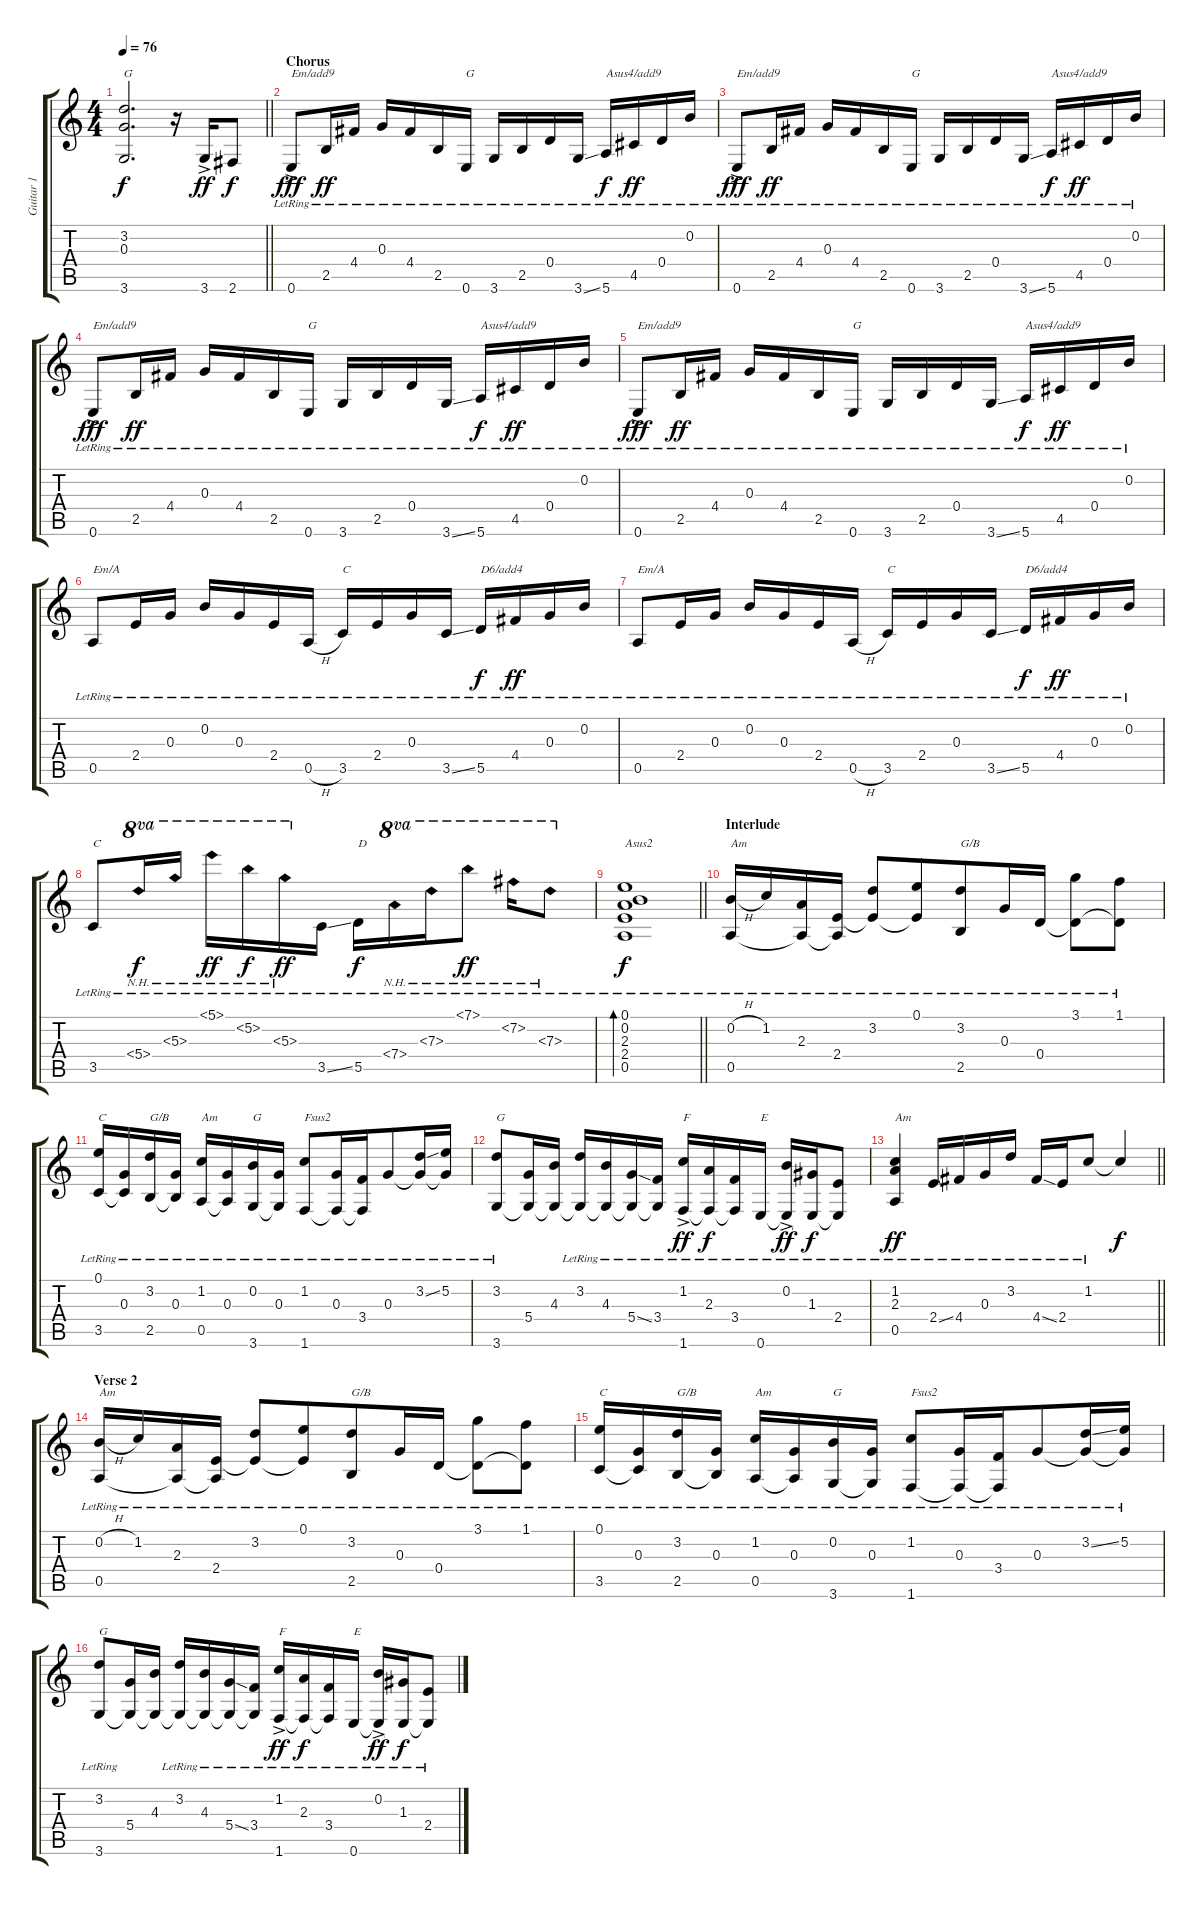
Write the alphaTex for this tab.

\track ("Guitar 1" "Guitar 1") {instrument acousticguitarnylon}
\staff {score tabs}
\tuning (E4 B3 G3 D3 A2 E2) {hide}
\ts (4 4)
\tempo 76
\clef g2
\barLineRight lightlight
\ks c
(3.2 0.3 3.6).2{d txt "G" dy f} r.16 3.6{ac}.16{dy ff} 2.6.8{dy f} |
\section ("" "Chorus")
0.6{ac lr}.8{txt "Em/add9" dy fff} 2.5{lr}.16{dy ff} 4.4{lr}.16 0.3{lr}.16 4.4{lr}.16 2.5{lr}.16 0.6{lr}.16{txt "G"} 3.6{lr}.16 2.5{lr}.16 0.4{lr}.16 3.6{ss lr}.16 5.6{lr}.16{txt "Asus4/add9" dy f} 4.5{lr}.16{dy ff} 0.4{lr}.16 0.2{lr}.16 |
0.6{ac lr}.8{txt "Em/add9" dy fff} 2.5{lr}.16{dy ff} 4.4{lr}.16 0.3{lr}.16 4.4{lr}.16 2.5{lr}.16 0.6{lr}.16{txt "G"} 3.6{lr}.16 2.5{lr}.16 0.4{lr}.16 3.6{ss lr}.16 5.6{lr}.16{txt "Asus4/add9" dy f} 4.5{lr}.16{dy ff} 0.4{lr}.16 0.2{lr}.16 |
0.6{ac lr}.8{txt "Em/add9" dy fff} 2.5{lr}.16{dy ff} 4.4{lr}.16 0.3{lr}.16 4.4{lr}.16 2.5{lr}.16 0.6{lr}.16{txt "G"} 3.6{lr}.16 2.5{lr}.16 0.4{lr}.16 3.6{ss lr}.16 5.6{lr}.16{txt "Asus4/add9" dy f} 4.5{lr}.16{dy ff} 0.4{lr}.16 0.2{lr}.16 |
0.6{ac lr}.8{txt "Em/add9" dy fff} 2.5{lr}.16{dy ff} 4.4{lr}.16 0.3{lr}.16 4.4{lr}.16 2.5{lr}.16 0.6{lr}.16{txt "G"} 3.6{lr}.16 2.5{lr}.16 0.4{lr}.16 3.6{ss lr}.16 5.6{lr}.16{txt "Asus4/add9" dy f} 4.5{lr}.16{dy ff} 0.4{lr}.16 0.2{lr}.16 |
0.5{lr}.8{txt "Em/A"} 2.4{lr}.16 0.3{lr}.16 0.2{lr}.16 0.3{lr}.16 2.4{lr}.16 0.5{h lr}.16 3.5{lr}.16{txt "C"} 2.4{lr}.16 0.3{lr}.16 3.5{ss lr}.16 5.5{lr}.16{txt "D6/add4" dy f} 4.4{lr}.16{dy ff} 0.3{lr}.16 0.2{lr}.16 |
0.5{lr}.8{txt "Em/A"} 2.4{lr}.16 0.3{lr}.16 0.2{lr}.16 0.3{lr}.16 2.4{lr}.16 0.5{h lr}.16 3.5{lr}.16{txt "C"} 2.4{lr}.16 0.3{lr}.16 3.5{ss lr}.16 5.5{lr}.16{txt "D6/add4" dy f} 4.4{lr}.16{dy ff} 0.3{lr}.16 0.2{lr}.16 |
3.5{lr}.8{txt "C"} 5.4{nh lr}.16{ot 8va dy f} 5.3{nh lr}.16{ot 8va} 5.1{nh lr}.16{ot 8va dy ff} 5.2{nh lr}.16{ot 8va dy f} 5.3{nh lr}.16{ot 8va dy ff} 3.5{ss lr}.16 5.5{lr}.16{txt "D" dy f} 7.4{nh lr}.16{ot 8va} 7.3{nh lr}.16{ot 8va} 7.1{nh lr}.8{ot 8va dy ff} 7.2{nh lr}.16{ot 8va} 7.3{nh lr}.8{ot 8va} |
\barLineRight lightlight
(0.1{lr} 0.2{lr} 2.3{lr} 2.4{lr} 0.5{lr}).1{bd 240 txt "Asus2" dy f} |
\section ("" "Interlude")
(0.2{h lr} 0.5{lr}).16{txt "Am"} 1.2{lr}.16 (2.3{lr} 0.5{t}).16 (2.4{lr} 0.5{t}).16 (3.2{lr} 2.4{t}).8 (0.1{lr} 2.4{t}).8{beam merge} (3.2{lr} 2.5{lr}).8{txt "G/B" beam merge} 0.3{lr}.16 0.4{lr}.16 (3.1{lr} 0.4{t}).8 (1.1{lr} 0.4{t}).8 |
(0.1{lr} 3.5{lr}).16{txt "C"} (0.3{lr} 3.5{t}).16 (3.2{lr} 2.5{lr}).16{txt "G/B"} (0.3{lr} 2.5{t}).16 (1.2{lr} 0.5{lr}).16{txt "Am"} (0.3{lr} 0.5{t}).16 (0.2{lr} 3.6{lr}).16{txt "G"} (0.3{lr} 3.6{t}).16 (1.2{lr} 1.6{lr}).8{txt "Fsus2"} (0.3{lr} 1.6{t}).16 (3.4{lr} 1.6{t}).16{beam merge} 0.3{lr}.8 (3.2{ss lr} 0.3{t}).16 (5.2{lr} 0.3{t}).16 |
(3.2{lr} 3.6{lr}).8{txt "G"} (5.4 3.6{t}).16{beam merge} (4.3 3.6{t}).16 (3.2{lr} 3.6{t}).16 (4.3{lr} 3.6{t}).16{beam merge} (5.4{ss lr} 3.6{t}).16 (3.4{lr} 3.6{t}).16 (1.2{ac lr} 1.6{lr}).16{txt "F" dy ff beam merge} (2.3{lr} 1.6{t}).16{dy f} (3.4{lr} 1.6{t}).16{beam merge} 0.6{lr}.16{txt "E"} (0.2{ac lr} 0.6{t}).16{dy ff} (1.3{lr} 0.6{t}).16{dy f} (2.4{lr} 0.6{t}).8 |
\barLineRight lightlight
(1.2{lr} 2.3{lr} 0.5{lr}).4{txt "Am" dy ff} 2.4{ss lr}.16 4.4{lr}.16 0.3{lr}.16 3.2{lr}.16 4.4{ss lr}.16 2.4{lr}.16 1.2{lr}.8{beam merge} 1.2{t}.4{dy f} |
\section ("" "Verse 2")
(0.2{h lr} 0.5{lr}).16{txt "Am"} 1.2{lr}.16 (2.3{lr} 0.5{t}).16 (2.4{lr} 0.5{t}).16 (3.2{lr} 2.4{t}).8 (0.1{lr} 2.4{t}).8{beam merge} (3.2{lr} 2.5{lr}).8{txt "G/B" beam merge} 0.3{lr}.16 0.4{lr}.16 (3.1{lr} 0.4{t}).8 (1.1{lr} 0.4{t}).8 |
(0.1{lr} 3.5{lr}).16{txt "C"} (0.3{lr} 3.5{t}).16 (3.2{lr} 2.5{lr}).16{txt "G/B"} (0.3{lr} 2.5{t}).16 (1.2{lr} 0.5{lr}).16{txt "Am"} (0.3{lr} 0.5{t}).16 (0.2{lr} 3.6{lr}).16{txt "G"} (0.3{lr} 3.6{t}).16 (1.2{lr} 1.6{lr}).8{txt "Fsus2"} (0.3{lr} 1.6{t}).16 (3.4{lr} 1.6{t}).16{beam merge} 0.3{lr}.8 (3.2{ss lr} 0.3{t}).16 (5.2{lr} 0.3{t}).16 |
(3.2{lr} 3.6{lr}).8{txt "G"} (5.4 3.6{t}).16{beam merge} (4.3 3.6{t}).16 (3.2{lr} 3.6{t}).16 (4.3{lr} 3.6{t}).16{beam merge} (5.4{ss lr} 3.6{t}).16 (3.4{lr} 3.6{t}).16 (1.2{ac lr} 1.6{lr}).16{txt "F" dy ff beam merge} (2.3{lr} 1.6{t}).16{dy f} (3.4{lr} 1.6{t}).16{beam merge} 0.6{lr}.16{txt "E"} (0.2{ac lr} 0.6{t}).16{dy ff} (1.3{lr} 0.6{t}).16{dy f} (2.4{lr} 0.6{t}).8
